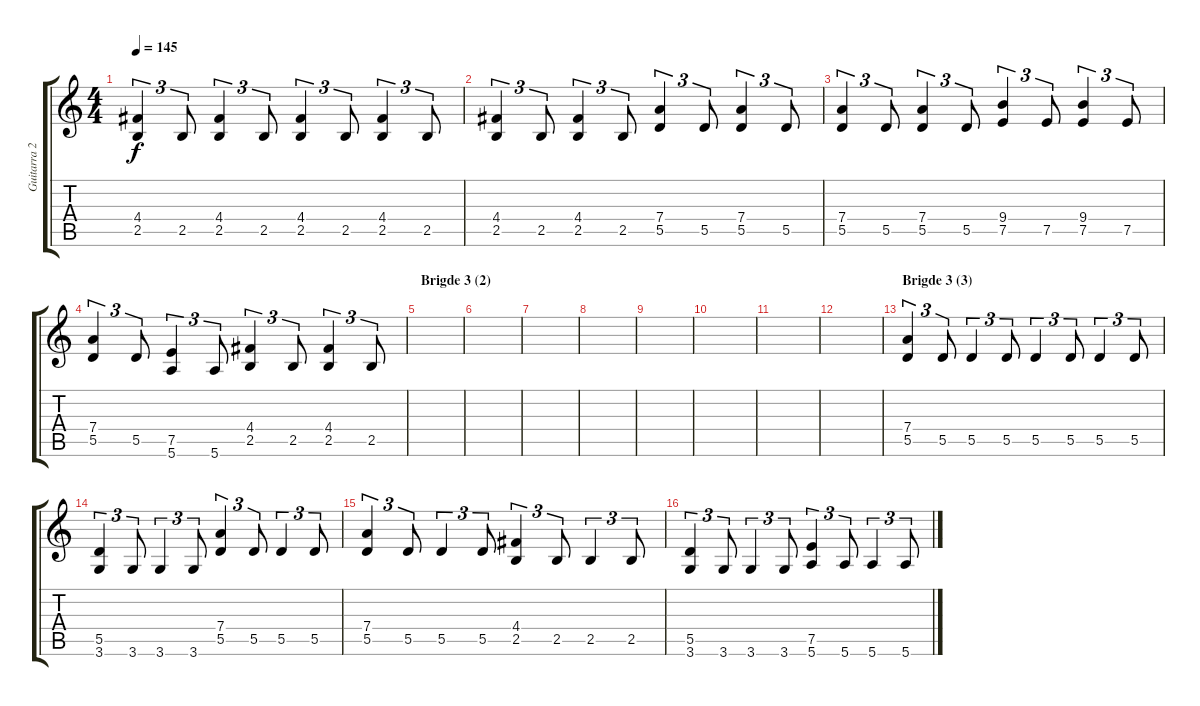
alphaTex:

\track ("Guitarra 2" "Guitarra 2") {instrument distortionguitar}
\staff {score tabs}
\tuning (E4 B3 G3 D3 A2 E2) {hide}
\ts (4 4)
\tempo 145
\clef g2
\ks c
(4.4 2.5).4{tu (3 2) dy f volume 16} 2.5.8{tu (3 2)} (4.4 2.5).4{tu (3 2)} 2.5.8{tu (3 2)} (4.4 2.5).4{tu (3 2)} 2.5.8{tu (3 2)} (4.4 2.5).4{tu (3 2)} 2.5.8{tu (3 2)} |
(4.4 2.5).4{tu (3 2)} 2.5.8{tu (3 2)} (4.4 2.5).4{tu (3 2)} 2.5.8{tu (3 2)} (7.4 5.5).4{tu (3 2)} 5.5.8{tu (3 2)} (7.4 5.5).4{tu (3 2)} 5.5.8{tu (3 2)} |
(7.4 5.5).4{tu (3 2)} 5.5.8{tu (3 2)} (7.4 5.5).4{tu (3 2)} 5.5.8{tu (3 2)} (9.4 7.5).4{tu (3 2)} 7.5.8{tu (3 2)} (9.4 7.5).4{tu (3 2)} 7.5.8{tu (3 2)} |
(7.4 5.5).4{tu (3 2)} 5.5.8{tu (3 2)} (7.5 5.6).4{tu (3 2)} 5.6.8{tu (3 2)} (4.4 2.5).4{tu (3 2)} 2.5.8{tu (3 2)} (4.4 2.5).4{tu (3 2)} 2.5.8{tu (3 2)} |
\section ("" "Brigde 3 (2)")
|
|
|
|
|
|
|
|
\section ("" "Brigde 3 (3)")
(7.4 5.5).4{tu (3 2)} 5.5.8{tu (3 2)} 5.5.4{tu (3 2)} 5.5.8{tu (3 2)} 5.5.4{tu (3 2)} 5.5.8{tu (3 2)} 5.5.4{tu (3 2)} 5.5.8{tu (3 2)} |
(5.5 3.6).4{tu (3 2)} 3.6.8{tu (3 2)} 3.6.4{tu (3 2)} 3.6.8{tu (3 2)} (7.4 5.5).4{tu (3 2)} 5.5.8{tu (3 2)} 5.5.4{tu (3 2)} 5.5.8{tu (3 2)} |
(7.4 5.5).4{tu (3 2)} 5.5.8{tu (3 2)} 5.5.4{tu (3 2)} 5.5.8{tu (3 2)} (4.4 2.5).4{tu (3 2)} 2.5.8{tu (3 2)} 2.5.4{tu (3 2)} 2.5.8{tu (3 2)} |
(5.5 3.6).4{tu (3 2)} 3.6.8{tu (3 2)} 3.6.4{tu (3 2)} 3.6.8{tu (3 2)} (7.5 5.6).4{tu (3 2)} 5.6.8{tu (3 2)} 5.6.4{tu (3 2)} 5.6.8{tu (3 2)}
